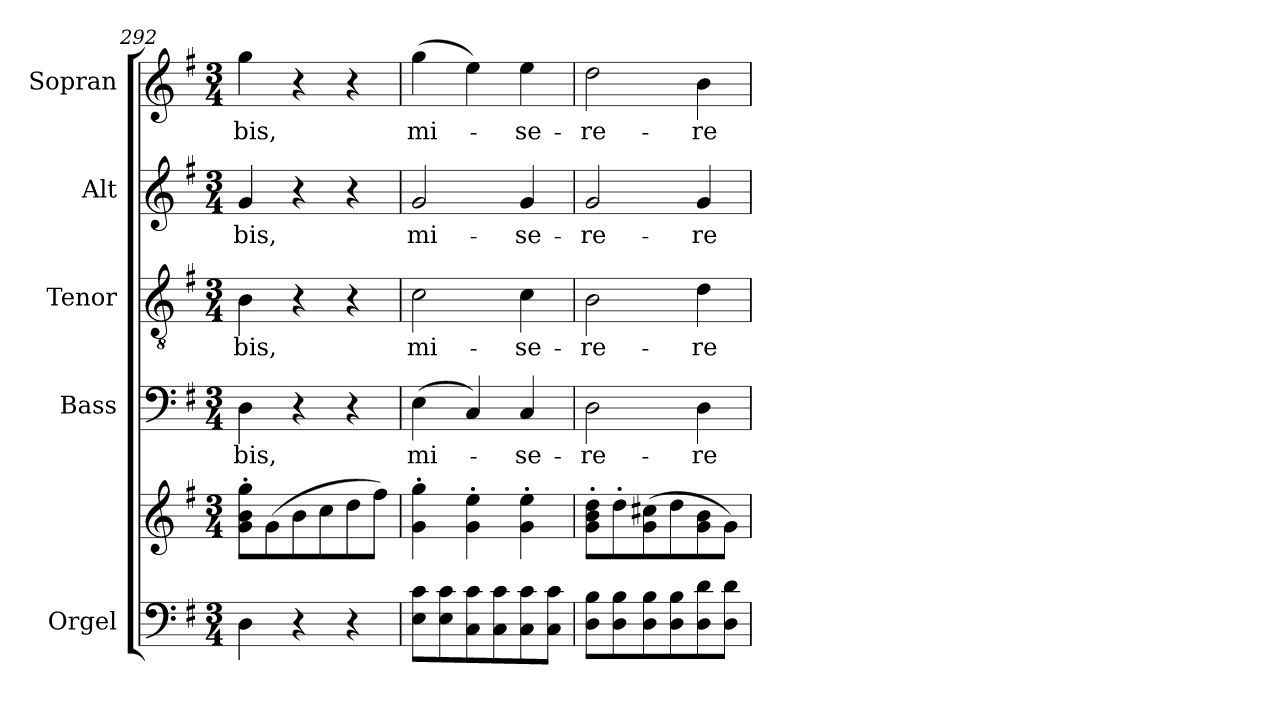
**kern	**kern	**kern	**text	**kern	**text	**kern	**text	**kern	**text
*part5	*part5	*part4	*part4	*part3	*part3	*part2	*part2	*part1	*part1
*staff6	*staff5	*staff4	*staff4	*staff3	*staff3	*staff2	*staff2	*staff1	*staff1
*I"Orgel	*	*I"Bass	*	*I"Tenor	*	*I"Alt	*	*I"Sopran	*
*I'Org.	*	*I'B.	*	*I'T.	*	*I'A.	*	*I'S.	*
!!LO:LB:g=z
*clefF4	*clefG2	*clefF4	*	*clefGv2	*	*clefG2	*	*clefG2	*
*k[f#]	*k[f#]	*k[f#]	*	*k[f#]	*	*k[f#]	*	*k[f#]	*
*G:	*G:	*G:	*	*G:	*	*G:	*	*G:	*
*M3/4	*M3/4	*M3/4	*	*M3/4	*	*M3/4	*	*M3/4	*
=292	=292	=292	=292	=292	=292	=292	=292	=292	=292
!	!	!	!LO:LY:b	!	!LO:LY:b	!	!LO:LY:b	!	!LO:LY:b
4D\	8g\'> 8b\'> 8gg\'>L	4D\	-bis,	4B\	-bis,	4g/	-bis,	4gg\	-bis,
.	(>8g\	.	.	.	.	.	.	.	.
4r	8b\	4r	.	4r	.	4r	.	4r	.
.	8cc\	.	.	.	.	.	.	.	.
4r	8dd\	4r	.	4r	.	4r	.	4r	.
.	8ff#\J)	.	.	.	.	.	.	.	.
=293	=293	=293	=293	=293	=293	=293	=293	=293	=293
!	!	!	!LO:LY:b	!	!LO:LY:b	!	!LO:LY:b	!	!LO:LY:b
8E\ 8c\L	4g\'> 4gg\'>	(>4E\	mi-	2c\	mi-	2g/	mi-	(>4gg\	mi-
8E\ 8c\	.	.	.	.	.	.	.	.	.
8C\ 8c\	4g\'> 4ee\'>	4C/)	.	.	.	.	.	4ee\)	.
8C\ 8c\	.	.	.	.	.	.	.	.	.
!	!	!	!LO:LY:b	!	!LO:LY:b	!	!LO:LY:b	!	!LO:LY:b
8C\ 8c\	4g\'> 4ee\'>	4C/	-se-	4c\	-se-	4g/	-se-	4ee\	-se-
8C\ 8c\J	.	.	.	.	.	.	.	.	.
=294	=294	=294	=294	=294	=294	=294	=294	=294	=294
!	!	!	!LO:LY:b	!	!LO:LY:b	!	!LO:LY:b	!	!LO:LY:b
8D\ 8B\L	8g\'> 8b\'> 8dd\'>L	2D\	-re-	2B\	-re-	2g/	-re-	2dd\	-re-
8D\ 8B\	8dd'>\	.	.	.	.	.	.	.	.
8D\ 8B\	(>8g\ 8cc#X\	.	.	.	.	.	.	.	.
8D\ 8B\	8dd\	.	.	.	.	.	.	.	.
!	!	!	!LO:LY:b	!	!LO:LY:b	!	!LO:LY:b	!	!LO:LY:b
8D\ 8d\	8g\ 8b\	4D\	-re	4d\	-re	4g/	-re	4b\	-re
8D\ 8d\J	8g\J)	.	.	.	.	.	.	.	.
=	=	=	=	=	=	=	=	=	=
*-	*-	*-	*-	*-	*-	*-	*-	*-	*-
